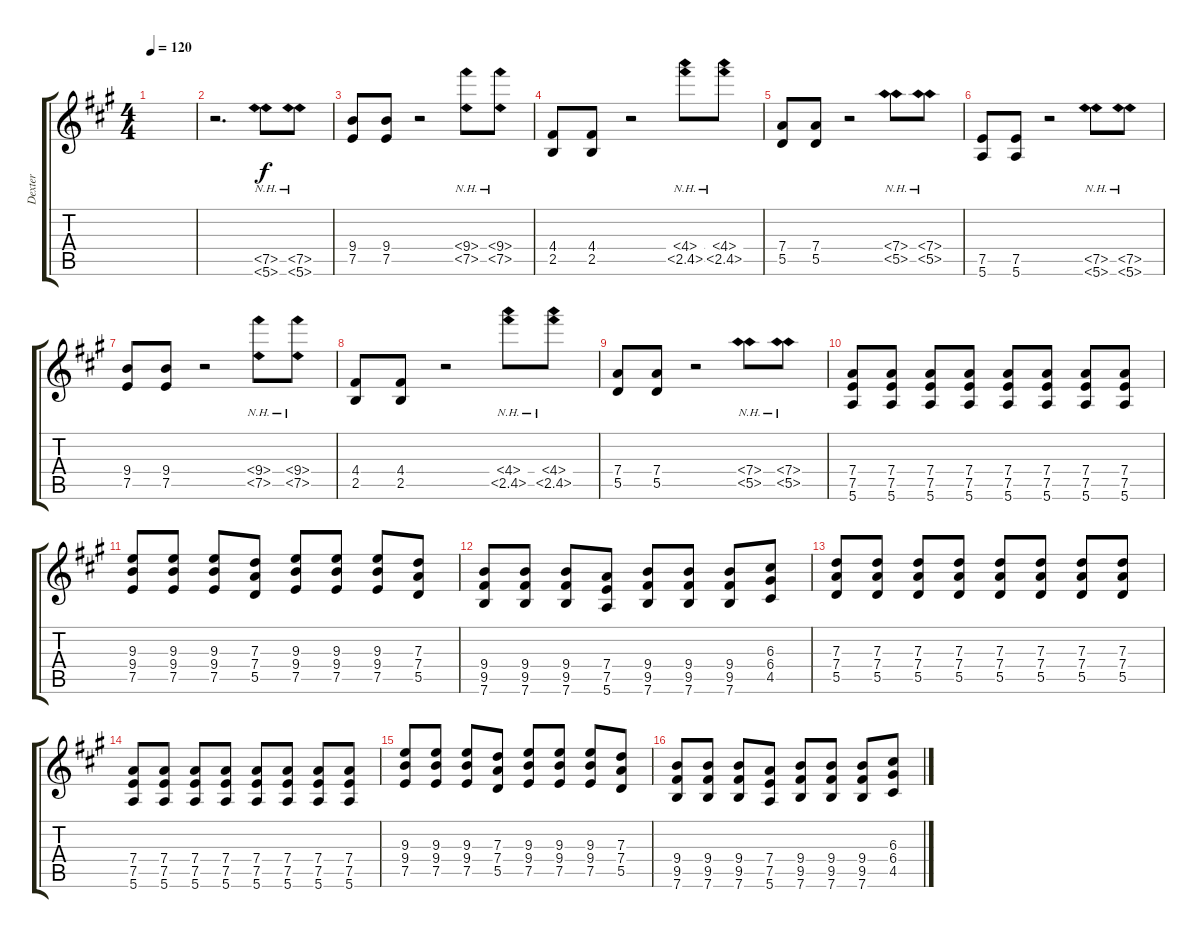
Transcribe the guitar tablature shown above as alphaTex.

\track ("Dexter" "Dexter") {instrument distortionguitar}
\staff {score tabs}
\tuning (E4 B3 G3 D3 A2 E2) {hide}
\ts (4 4)
\tempo 120
\clef g2
\ks a
|
r.2{d} (7.5{nh} 5.6{nh}).8 (7.5{nh} 5.6{nh}).8 |
(9.4 7.5).8 (9.4 7.5).8 r.2 (9.4{nh} 7.5{nh}).8 (9.4{nh} 7.5{nh}).8 |
(4.4 2.5).8 (4.4 2.5).8 r.2 (4.4{nh} 2.5{nh}).8 (4.4{nh} 2.5{nh}).8 |
(7.4 5.5).8 (7.4 5.5).8 r.2 (7.4{nh} 5.5{nh}).8 (7.4{nh} 5.5{nh}).8 |
(7.5 5.6).8 (7.5 5.6).8 r.2 (7.5{nh} 5.6{nh}).8 (7.5{nh} 5.6{nh}).8 |
(9.4 7.5).8 (9.4 7.5).8 r.2 (9.4{nh} 7.5{nh}).8 (9.4{nh} 7.5{nh}).8 |
(4.4 2.5).8 (4.4 2.5).8 r.2 (4.4{nh} 2.5{nh}).8 (4.4{nh} 2.5{nh}).8 |
(7.4 5.5).8 (7.4 5.5).8 r.2 (7.4{nh} 5.5{nh}).8 (7.4{nh} 5.5{nh}).8 |
(7.4 7.5 5.6).8 (7.4 7.5 5.6).8 (7.4 7.5 5.6).8 (7.4 7.5 5.6).8 (7.4 7.5 5.6).8 (7.4 7.5 5.6).8 (7.4 7.5 5.6).8 (7.4 7.5 5.6).8 |
(9.3 9.4 7.5).8 (9.3 9.4 7.5).8 (9.3 9.4 7.5).8 (7.3 7.4 5.5).8 (9.3 9.4 7.5).8 (9.3 9.4 7.5).8 (9.3 9.4 7.5).8 (7.3 7.4 5.5).8 |
(9.4 9.5 7.6).8 (9.4 9.5 7.6).8 (9.4 9.5 7.6).8 (7.4 7.5 5.6).8 (9.4 9.5 7.6).8 (9.4 9.5 7.6).8 (9.4 9.5 7.6).8 (6.3 6.4 4.5).8 |
(7.3 7.4 5.5).8 (7.3 7.4 5.5).8 (7.3 7.4 5.5).8 (7.3 7.4 5.5).8 (7.3 7.4 5.5).8 (7.3 7.4 5.5).8 (7.3 7.4 5.5).8 (7.3 7.4 5.5).8 |
(7.4 7.5 5.6).8 (7.4 7.5 5.6).8 (7.4 7.5 5.6).8 (7.4 7.5 5.6).8 (7.4 7.5 5.6).8 (7.4 7.5 5.6).8 (7.4 7.5 5.6).8 (7.4 7.5 5.6).8 |
(9.3 9.4 7.5).8 (9.3 9.4 7.5).8 (9.3 9.4 7.5).8 (7.3 7.4 5.5).8 (9.3 9.4 7.5).8 (9.3 9.4 7.5).8 (9.3 9.4 7.5).8 (7.3 7.4 5.5).8 |
(9.4 9.5 7.6).8 (9.4 9.5 7.6).8 (9.4 9.5 7.6).8 (7.4 7.5 5.6).8 (9.4 9.5 7.6).8 (9.4 9.5 7.6).8 (9.4 9.5 7.6).8 (6.3 6.4 4.5).8
